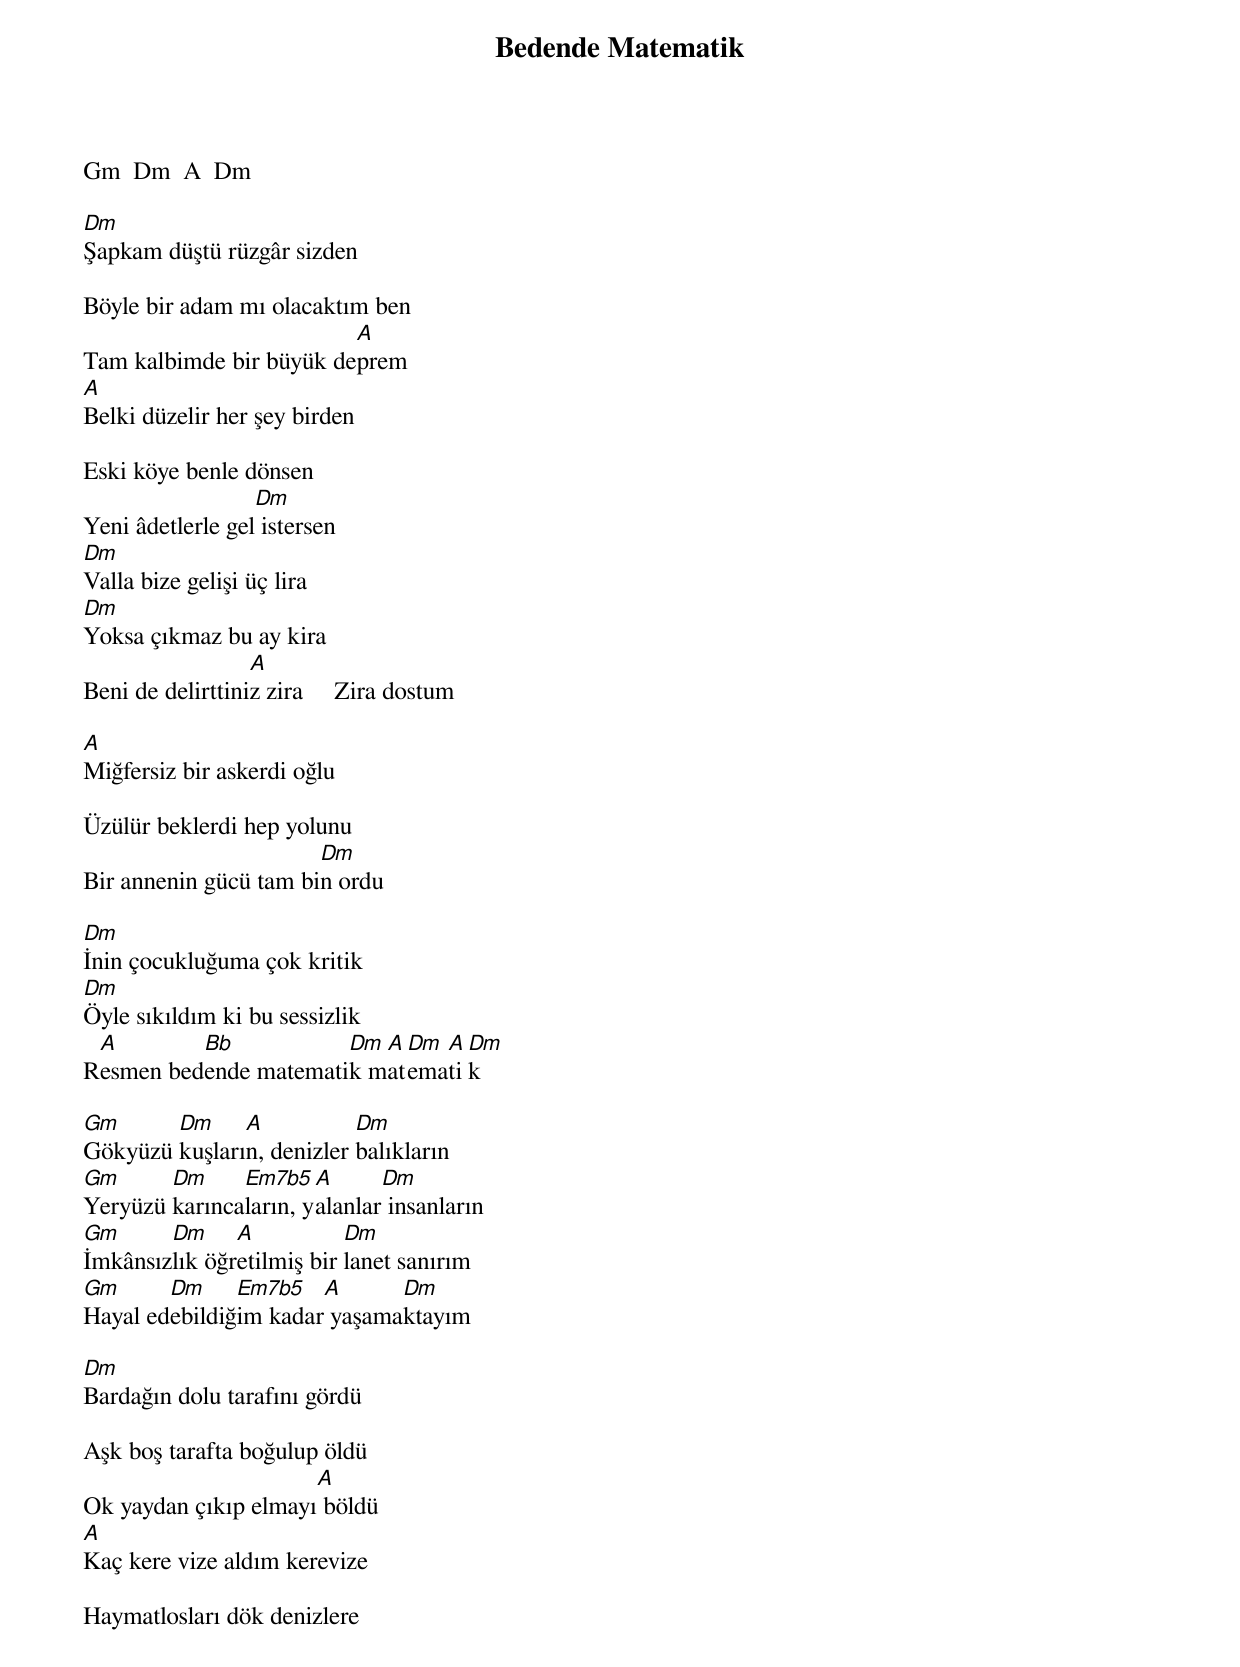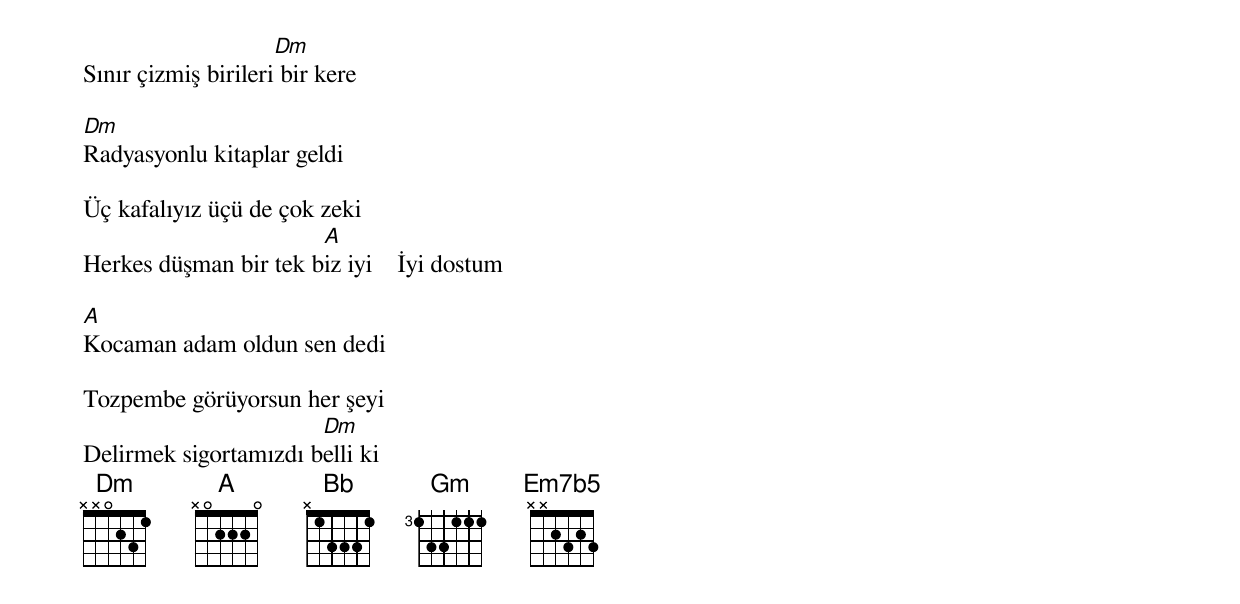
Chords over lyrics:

{title: Bedende Matematik}
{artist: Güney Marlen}

Gm  Dm  A  Dm

Dm
Şapkam düştü rüzgâr sizden

Böyle bir adam mı olacaktım ben
                         A
Tam kalbimde bir büyük deprem
A
Belki düzelir her şey birden

Eski köye benle dönsen
                  Dm
Yeni âdetlerle gel istersen
Dm
Valla bize gelişi üç lira
Dm
Yoksa çıkmaz bu ay kira
                  A
Beni de delirttiniz zira     Zira dostum

A
Miğfersiz bir askerdi oğlu

Üzülür beklerdi hep yolunu
                       Dm
Bir annenin gücü tam bin ordu

Dm
İnin çocukluğuma çok kritik
Dm
Öyle sıkıldım ki bu sessizlik
 A        Bb           Dm A Dm A Dm
Resmen bedende matematik matematik

Gm      Dm     A           Dm
Gökyüzü kuşların, denizler balıkların
Gm      Dm     Em7b5   A      Dm
Yeryüzü karıncaların, yalanlar insanların
Gm      Dm     A           Dm
İmkânsızlık öğretilmiş bir lanet sanırım
Gm      Dm     Em7b5   A      Dm
Hayal edebildiğim kadar yaşamaktayım

Dm
Bardağın dolu tarafını gördü

Aşk boş tarafta boğulup öldü
                      A
Ok yaydan çıkıp elmayı böldü
A
Kaç kere vize aldım kerevize

Haymatlosları dök denizlere
                     Dm
Sınır çizmiş birileri bir kere

Dm
Radyasyonlu kitaplar geldi

Üç kafalıyız üçü de çok zeki
                       A
Herkes düşman bir tek biz iyi    İyi dostum

A
Kocaman adam oldun sen dedi

Tozpembe görüyorsun her şeyi
                       Dm
Delirmek sigortamızdı belli ki
